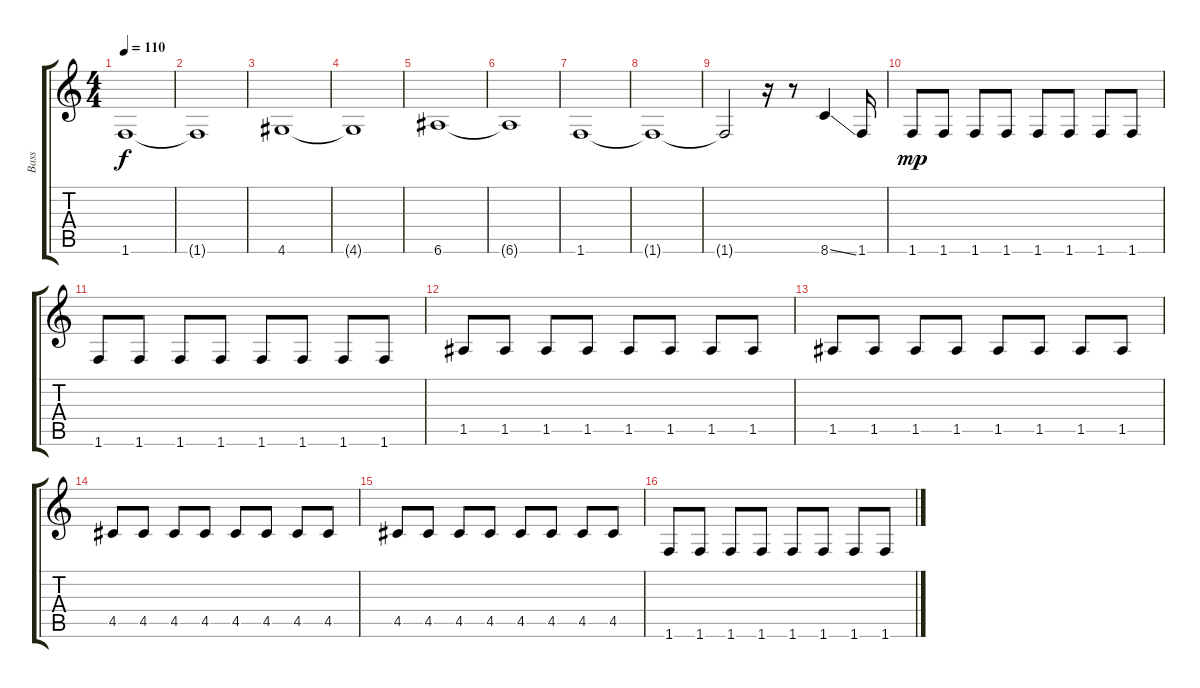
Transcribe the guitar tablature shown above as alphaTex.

\track ("Bass" "Bass") {instrument electricbassfinger}
\staff {score tabs}
\tuning (E4 B3 G3 D3 A2 E2) {hide}
\ts (4 4)
\tempo 110
\clef g2
\ks c
1.6.1{dy f} |
1.6{t}.1 |
4.6.1 |
4.6{t}.1 |
6.6.1 |
6.6{t}.1 |
1.6.1 |
1.6{t}.1 |
1.6{t}.2 r.16 r.8 8.6{ss}.4 1.6.16 |
1.6.8{dy mp} 1.6.8 1.6.8 1.6.8 1.6.8 1.6.8 1.6.8 1.6.8 |
1.6.8 1.6.8 1.6.8 1.6.8 1.6.8 1.6.8 1.6.8 1.6.8 |
1.5.8 1.5.8 1.5.8 1.5.8 1.5.8 1.5.8 1.5.8 1.5.8 |
1.5.8 1.5.8 1.5.8 1.5.8 1.5.8 1.5.8 1.5.8 1.5.8 |
4.5.8 4.5.8 4.5.8 4.5.8 4.5.8 4.5.8 4.5.8 4.5.8 |
4.5.8 4.5.8 4.5.8 4.5.8 4.5.8 4.5.8 4.5.8 4.5.8 |
1.6.8 1.6.8 1.6.8 1.6.8 1.6.8 1.6.8 1.6.8 1.6.8
